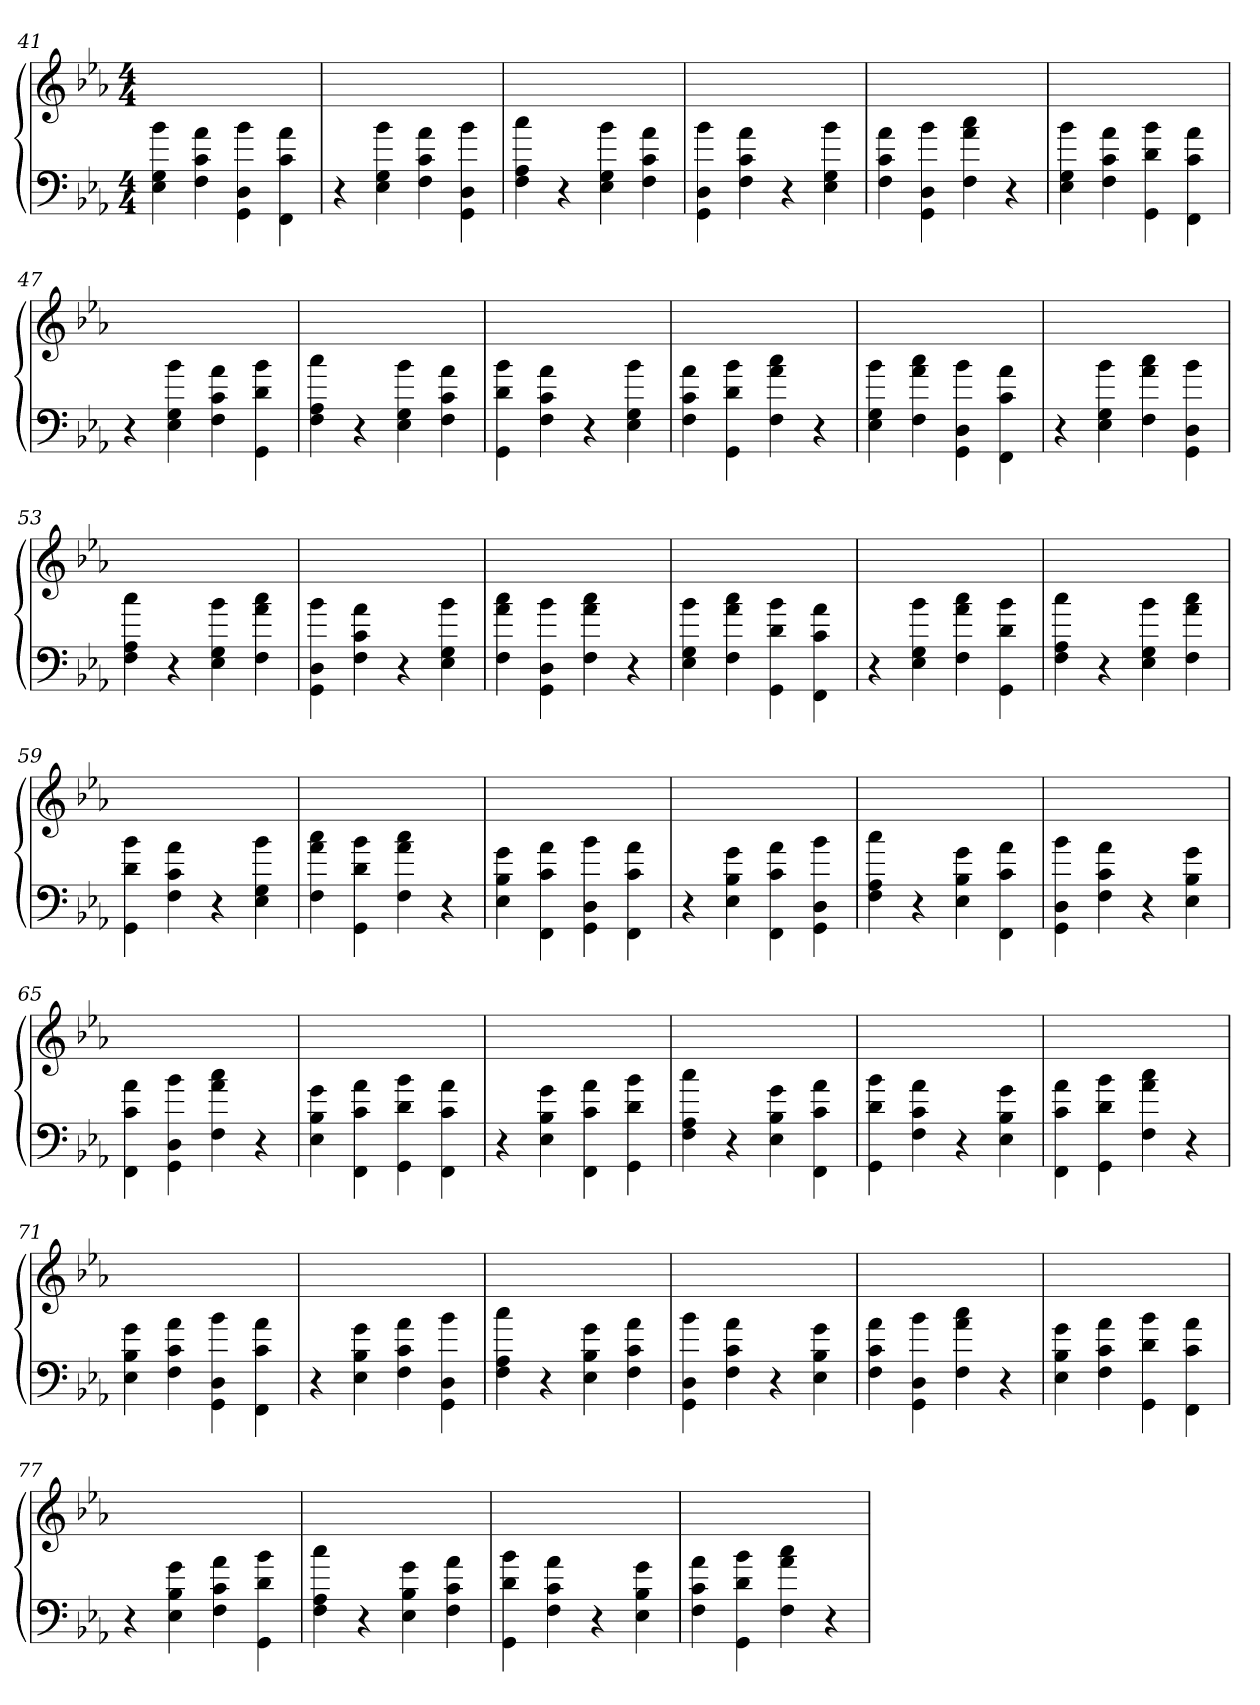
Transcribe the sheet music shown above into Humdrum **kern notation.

**kern	**kern
*part2	*part1
*staff2	*staff1
*clefF4	*clefG2
*k[b-e-a-]	*k[b-e-a-]
*E-:	*E-:
*M4/4	*M4/4
=41	=41
4E- 4G 4b-	1ryy
4F 4c 4a-	.
4GG 4D 4b-	.
4FF 4c 4a-	.
=42	=42
4r	1ryy
4E- 4G 4b-	.
4F 4c 4a-	.
4GG 4D 4b-	.
=43	=43
4F 4A- 4cc	1ryy
4r	.
4E- 4G 4b-	.
4F 4c 4a-	.
=44	=44
4GG 4D 4b-	1ryy
4F 4c 4a-	.
4r	.
4E- 4G 4b-	.
=45	=45
4F 4c 4a-	1ryy
4GG 4D 4b-	.
4F 4a- 4cc	.
4r	.
=46	=46
4E- 4G 4b-	1ryy
4F 4c 4a-	.
4GG 4d 4b-	.
4FF 4c 4a-	.
=47	=47
4r	1ryy
4E- 4G 4b-	.
4F 4c 4a-	.
4GG 4d 4b-	.
=48	=48
4F 4A- 4cc	1ryy
4r	.
4E- 4G 4b-	.
4F 4c 4a-	.
=49	=49
4GG 4d 4b-	1ryy
4F 4c 4a-	.
4r	.
4E- 4G 4b-	.
=50	=50
4F 4c 4a-	1ryy
4GG 4d 4b-	.
4F 4a- 4cc	.
4r	.
=51	=51
4E- 4G 4b-	1ryy
4F 4a- 4cc	.
4GG 4D 4b-	.
4FF 4c 4a-	.
=52	=52
4r	1ryy
4E- 4G 4b-	.
4F 4a- 4cc	.
4GG 4D 4b-	.
=53	=53
4F 4A- 4cc	1ryy
4r	.
4E- 4G 4b-	.
4F 4a- 4cc	.
=54	=54
4GG 4D 4b-	1ryy
4F 4c 4a-	.
4r	.
4E- 4G 4b-	.
=55	=55
4F 4a- 4cc	1ryy
4GG 4D 4b-	.
4F 4a- 4cc	.
4r	.
=56	=56
4E- 4G 4b-	1ryy
4F 4a- 4cc	.
4GG 4d 4b-	.
4FF 4c 4a-	.
=57	=57
4r	1ryy
4E- 4G 4b-	.
4F 4a- 4cc	.
4GG 4d 4b-	.
=58	=58
4F 4A- 4cc	1ryy
4r	.
4E- 4G 4b-	.
4F 4a- 4cc	.
=59	=59
4GG 4d 4b-	1ryy
4F 4c 4a-	.
4r	.
4E- 4G 4b-	.
=60	=60
4F 4a- 4cc	1ryy
4GG 4d 4b-	.
4F 4a- 4cc	.
4r	.
=61	=61
4E- 4B- 4g	1ryy
4FF 4c 4a-	.
4GG 4D 4b-	.
4FF 4c 4a-	.
=62	=62
4r	1ryy
4E- 4B- 4g	.
4FF 4c 4a-	.
4GG 4D 4b-	.
=63	=63
4F 4A- 4cc	1ryy
4r	.
4E- 4B- 4g	.
4FF 4c 4a-	.
=64	=64
4GG 4D 4b-	1ryy
4F 4c 4a-	.
4r	.
4E- 4B- 4g	.
=65	=65
4FF 4c 4a-	1ryy
4GG 4D 4b-	.
4F 4a- 4cc	.
4r	.
=66	=66
4E- 4B- 4g	1ryy
4FF 4c 4a-	.
4GG 4d 4b-	.
4FF 4c 4a-	.
=67	=67
4r	1ryy
4E- 4B- 4g	.
4FF 4c 4a-	.
4GG 4d 4b-	.
=68	=68
4F 4A- 4cc	1ryy
4r	.
4E- 4B- 4g	.
4FF 4c 4a-	.
=69	=69
4GG 4d 4b-	1ryy
4F 4c 4a-	.
4r	.
4E- 4B- 4g	.
=70	=70
4FF 4c 4a-	1ryy
4GG 4d 4b-	.
4F 4a- 4cc	.
4r	.
=71	=71
4E- 4B- 4g	1ryy
4F 4c 4a-	.
4GG 4D 4b-	.
4FF 4c 4a-	.
=72	=72
4r	1ryy
4E- 4B- 4g	.
4F 4c 4a-	.
4GG 4D 4b-	.
=73	=73
4F 4A- 4cc	1ryy
4r	.
4E- 4B- 4g	.
4F 4c 4a-	.
=74	=74
4GG 4D 4b-	1ryy
4F 4c 4a-	.
4r	.
4E- 4B- 4g	.
=75	=75
4F 4c 4a-	1ryy
4GG 4D 4b-	.
4F 4a- 4cc	.
4r	.
=76	=76
4E- 4B- 4g	1ryy
4F 4c 4a-	.
4GG 4d 4b-	.
4FF 4c 4a-	.
=77	=77
4r	1ryy
4E- 4B- 4g	.
4F 4c 4a-	.
4GG 4d 4b-	.
=78	=78
4F 4A- 4cc	1ryy
4r	.
4E- 4B- 4g	.
4F 4c 4a-	.
=79	=79
4GG 4d 4b-	1ryy
4F 4c 4a-	.
4r	.
4E- 4B- 4g	.
=80	=80
4F 4c 4a-	1ryy
4GG 4d 4b-	.
4F 4a- 4cc	.
4r	.
=	=
*-	*-
